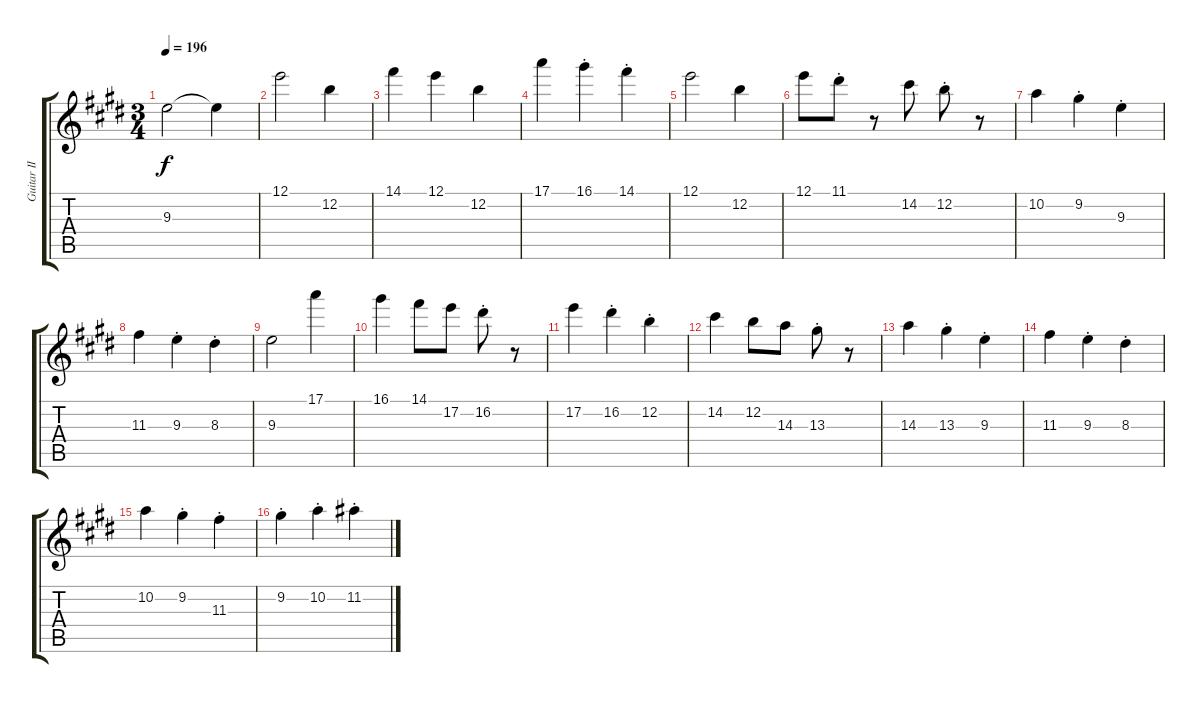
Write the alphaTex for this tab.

\track ("Guitar II" "Guitar II") {instrument electricguitarclean}
\staff {score tabs}
\tuning (E4 B3 G3 D3 A2 E2) {hide}
\ts (3 4)
\tempo 196
\clef g2
\ks c#minor
9.3.2{dy f} 9.3{t}.4 |
\ks e
12.1.2 12.2.4 |
\ks c#minor
14.1.4 12.1.4 12.2.4 |
\ks e
17.1.4 16.1{st}.4 14.1{st}.4 |
\ks c#minor
12.1.2 12.2.4 |
\ks e
12.1.8 11.1{st}.8 r.8 14.2.8 12.2{st}.8 r.8 |
\ks c#minor
10.2.4 9.2{st}.4 9.3{st}.4 |
\ks e
11.3.4 9.3{st}.4 8.3{st}.4 |
\ks c#minor
9.3.2 17.1.4 |
\ks e
16.1.4 14.1.8 17.2.8 16.2{st}.8 r.8 |
\ks c#minor
17.2.4 16.2{st}.4 12.2{st}.4 |
\ks e
14.2.4 12.2.8 14.3.8 13.3{st}.8 r.8 |
\ks c#minor
14.3.4 13.3{st}.4 9.3{st}.4 |
\ks e
11.3.4 9.3{st}.4 8.3{st}.4 |
\ks c#minor
10.2.4 9.2{st}.4 11.3{st}.4 |
\ks e
9.2{st}.4 10.2{st}.4 11.2{st}.4
